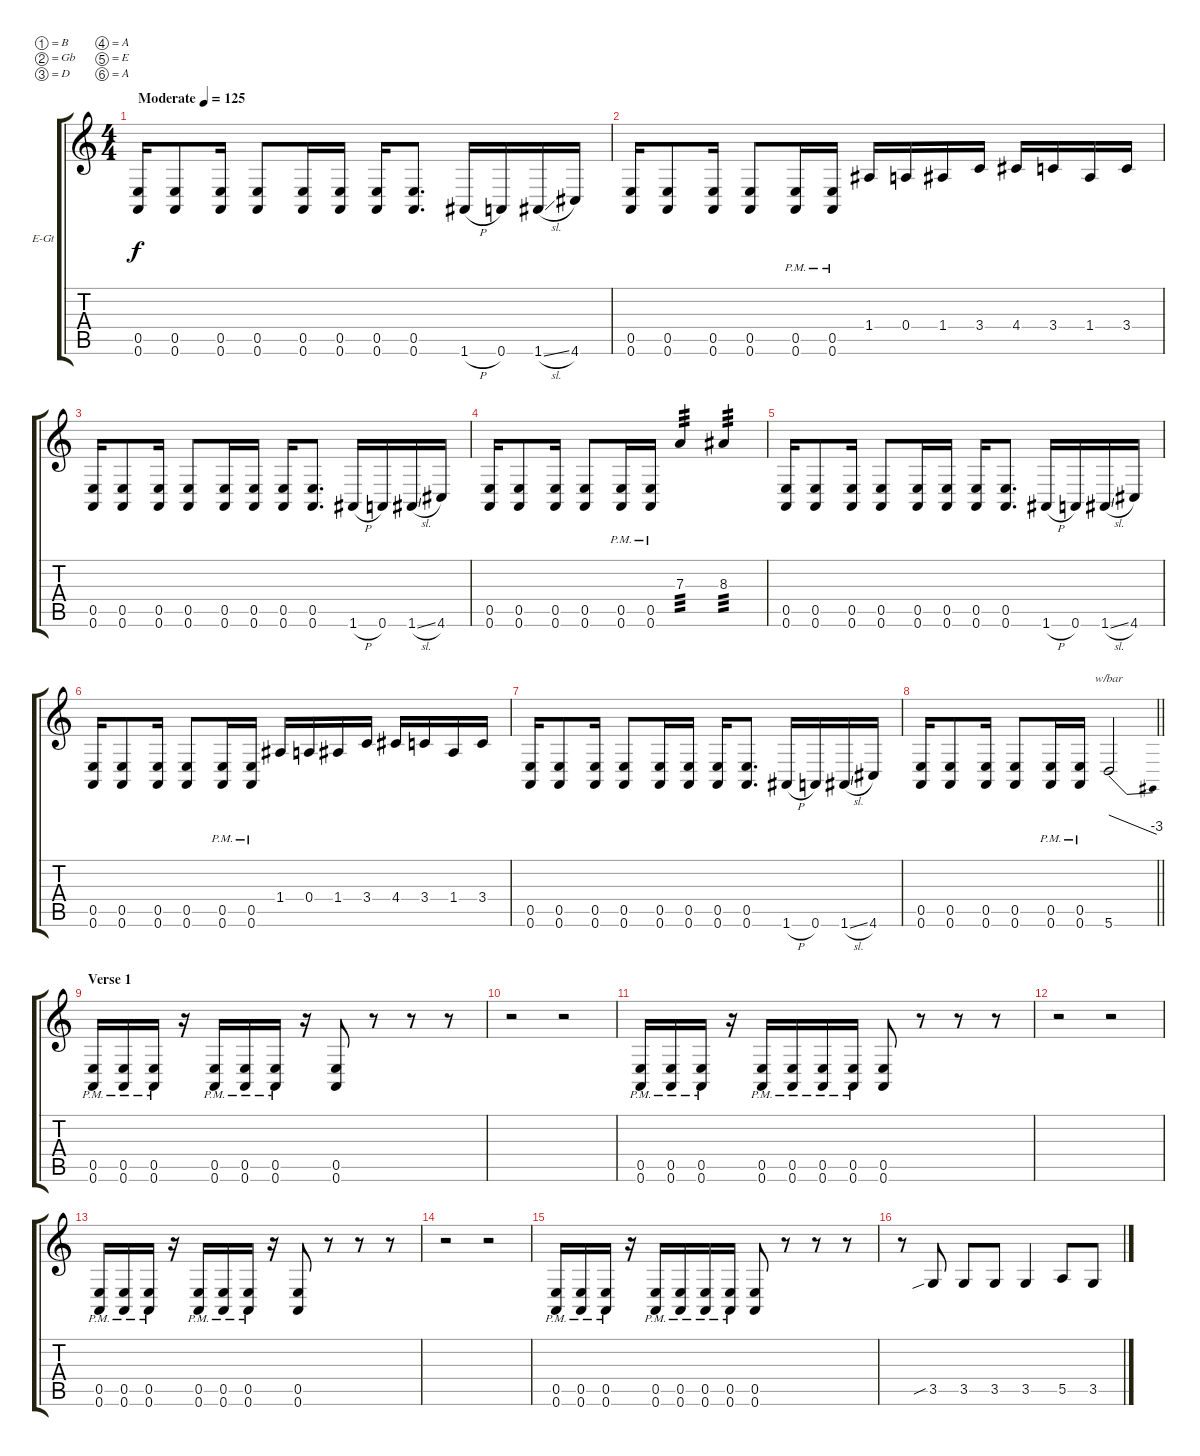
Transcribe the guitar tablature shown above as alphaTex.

\bracketExtendMode groupsimilarinstruments
\firstSystemTrackNameOrientation horizontal
\otherSystemsTrackNameOrientation horizontal
\track ("R" "E-Gt") {instrument distortionguitar}
\staff {score tabs}
\tuning (B3 Gb3 D3 A2 E2 A1)
\ts (4 4)
\beaming (8 2 2 2 2)
\section ("" "")
\tempo (125 "Moderate")
\clef g2
\ks c
(0.5 0.6).16{dy f instrument distortionguitar} (0.5 0.6).8 (0.5 0.6).16 (0.5 0.6).8 (0.5 0.6).16 (0.5 0.6).16 (0.5 0.6).16 (0.5 0.6).8{d} 1.6{h}.16 0.6.16 1.6{sl}.16 4.6.16 |
(0.5 0.6).16 (0.5 0.6).8 (0.5 0.6).16 (0.5 0.6).8 (0.5{pm} 0.6{pm}).16 (0.5{pm} 0.6{pm}).16 1.4.16 0.4.16 1.4.16 3.4.16 4.4.16 3.4.16 1.4.16 3.4.16 |
(0.5 0.6).16 (0.5 0.6).8 (0.5 0.6).16 (0.5 0.6).8 (0.5 0.6).16 (0.5 0.6).16 (0.5 0.6).16 (0.5 0.6).8{d} 1.6{h}.16 0.6.16 1.6{sl}.16 4.6.16 |
(0.5 0.6).16 (0.5 0.6).8 (0.5 0.6).16 (0.5 0.6).8 (0.5{pm} 0.6{pm}).16 (0.5{pm} 0.6{pm}).16 7.3.4{tp 3} 8.3.4{tp 3} |
(0.5 0.6).16 (0.5 0.6).8 (0.5 0.6).16 (0.5 0.6).8 (0.5 0.6).16 (0.5 0.6).16 (0.5 0.6).16 (0.5 0.6).8{d} 1.6{h}.16 0.6.16 1.6{sl}.16 4.6.16 |
(0.5 0.6).16 (0.5 0.6).8 (0.5 0.6).16 (0.5 0.6).8 (0.5{pm} 0.6{pm}).16 (0.5{pm} 0.6{pm}).16 1.4.16 0.4.16 1.4.16 3.4.16 4.4.16 3.4.16 1.4.16 3.4.16 |
(0.5 0.6).16 (0.5 0.6).8 (0.5 0.6).16 (0.5 0.6).8 (0.5 0.6).16 (0.5 0.6).16 (0.5 0.6).16 (0.5 0.6).8{d} 1.6{h}.16 0.6.16 1.6{sl}.16 4.6.16 |
\barLineRight lightlight
(0.5 0.6).16 (0.5 0.6).8 (0.5 0.6).16 (0.5 0.6).8 (0.5{pm} 0.6{pm}).16 (0.5{pm} 0.6{pm}).16 5.6.2{tbe (dive default 0 0 60 -12)} |
\section ("" "Verse 1")
(0.5{pm} 0.6{pm}).16 (0.5{pm} 0.6{pm}).16 (0.5{pm} 0.6{pm}).16 r.16 (0.5{pm} 0.6{pm}).16 (0.5{pm} 0.6{pm}).16 (0.5{pm} 0.6{pm}).16 r.16 (0.5 0.6).8 r.8 r.8 r.8 |
r.2 r.2 |
(0.5{pm} 0.6{pm}).16 (0.5{pm} 0.6{pm}).16 (0.5{pm} 0.6{pm}).16 r.16 (0.5{pm} 0.6{pm}).16 (0.5{pm} 0.6{pm}).16 (0.5{pm} 0.6{pm}).16 (0.5{pm} 0.6{pm}).16 (0.5 0.6).8 r.8 r.8 r.8 |
r.2 r.2 |
(0.5{pm} 0.6{pm}).16 (0.5{pm} 0.6{pm}).16 (0.5{pm} 0.6{pm}).16 r.16 (0.5{pm} 0.6{pm}).16 (0.5{pm} 0.6{pm}).16 (0.5{pm} 0.6{pm}).16 r.16 (0.5 0.6).8 r.8 r.8 r.8 |
r.2 r.2 |
(0.5{pm} 0.6{pm}).16 (0.5{pm} 0.6{pm}).16 (0.5{pm} 0.6{pm}).16 r.16 (0.5{pm} 0.6{pm}).16 (0.5{pm} 0.6{pm}).16 (0.5{pm} 0.6{pm}).16 (0.5{pm} 0.6{pm}).16 (0.5 0.6).8 r.8 r.8 r.8 |
r.8 3.5{sib}.8 3.5.8 3.5.8 3.5.4 5.5.8 3.5.8
